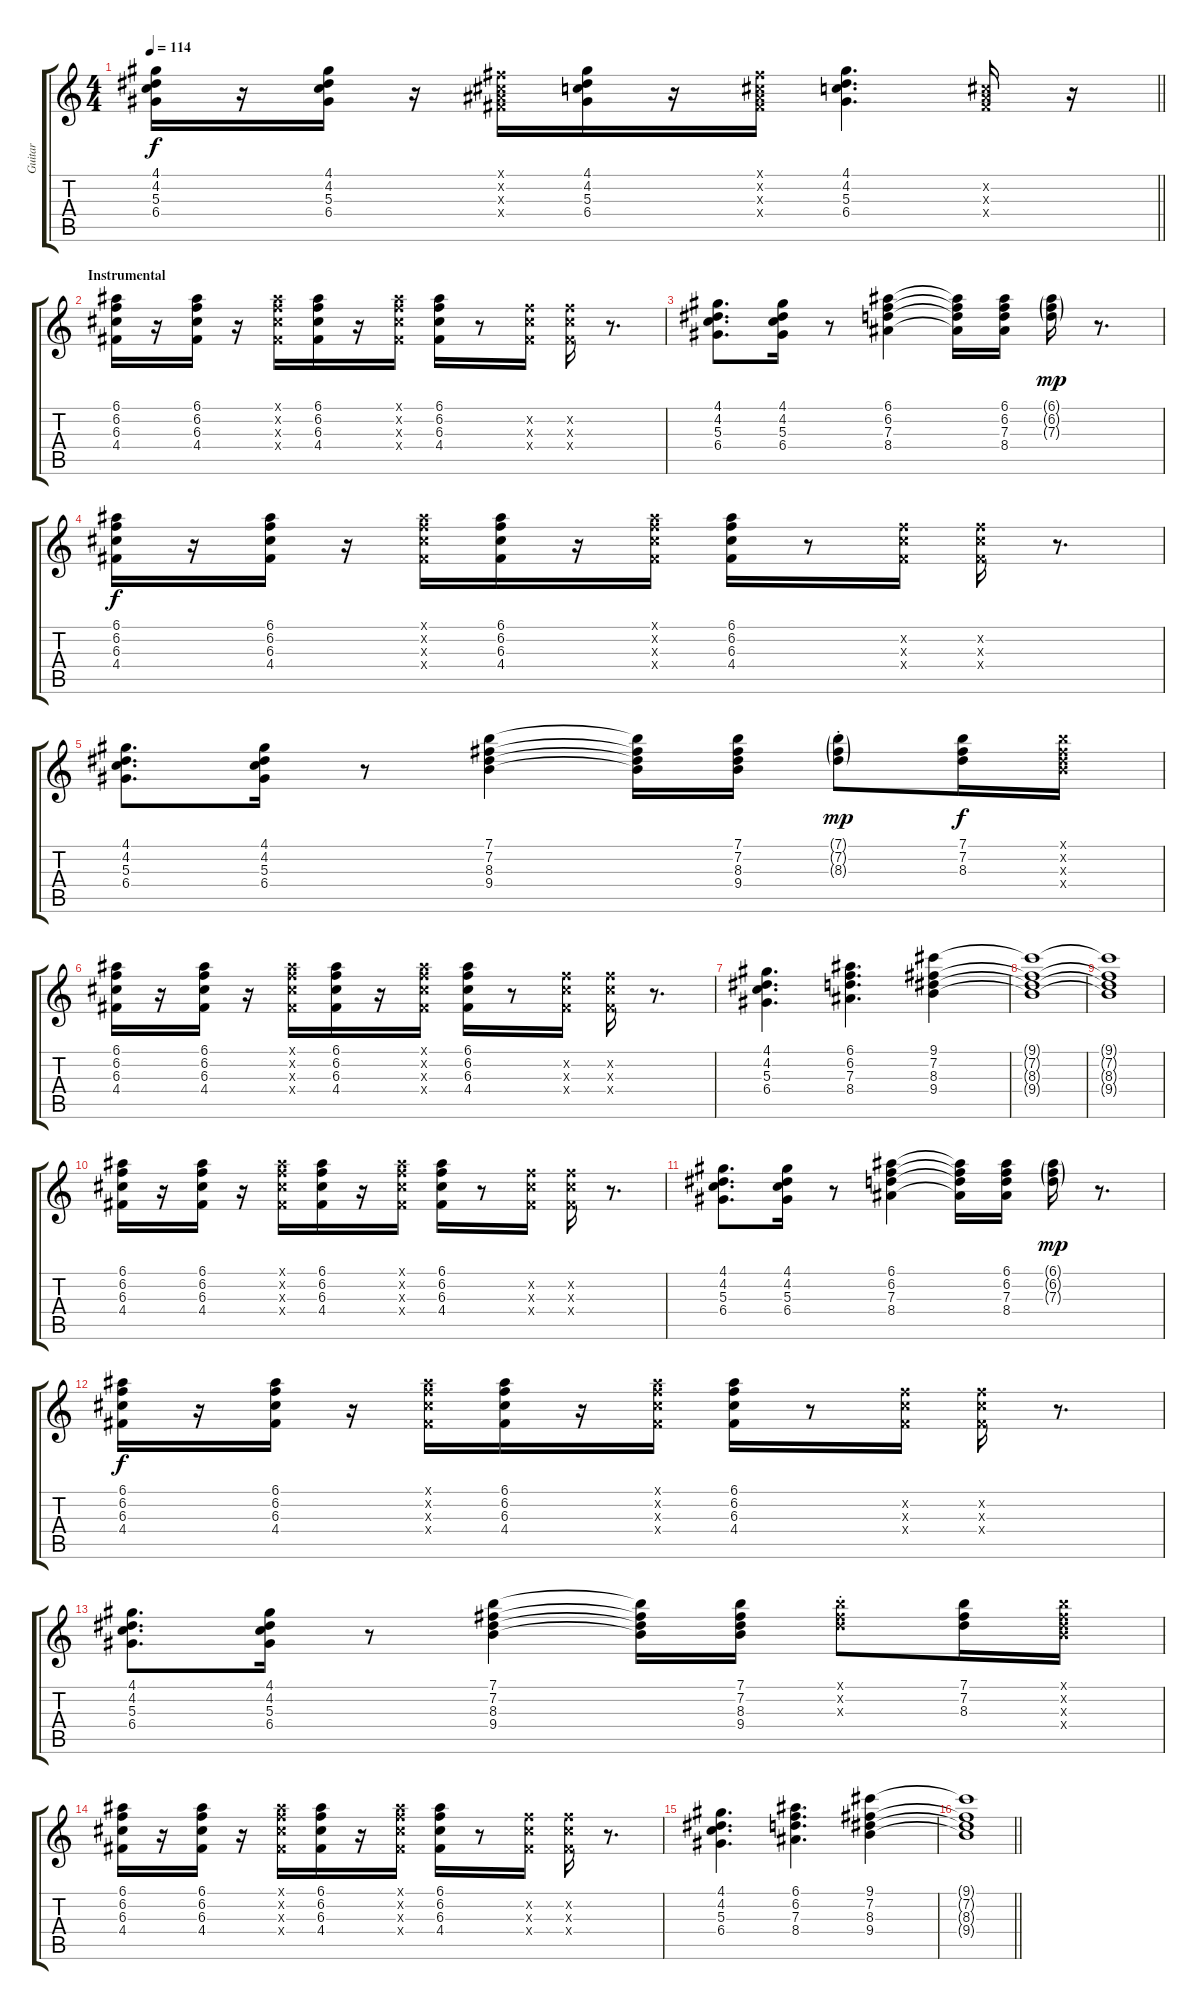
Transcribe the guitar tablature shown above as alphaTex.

\track ("Guitar" "Guitar") {instrument electricguitarclean}
\staff {score tabs}
\tuning (E4 B3 G3 D3 A2 E2) {hide}
\ts (4 4)
\tempo 114
\clef g2
\barLineRight lightlight
\ks c
(4.1 4.2 5.3 6.4).16{dy f} r.16 (4.1 4.2 5.3 6.4).16 r.16 (2.1{x} 2.2{x} 3.3{x} 4.4{x}).16 (4.1 4.2 5.3 6.4).16 r.16 (2.1{x} 2.2{x} 3.3{x} 4.4{x}).16 (4.1 4.2 5.3 6.4).4{d} (2.2{x} 3.3{x} 4.4{x}).16 r.16 |
\section ("" "Instrumental")
(6.1 6.2 6.3 4.4).16 r.16 (6.1 6.2 6.3 4.4).16 r.16 (6.1{x} 6.2{x} 6.3{x} 4.4{x}).16 (6.1 6.2 6.3 4.4).16 r.16 (6.1{x} 6.2{x} 6.3{x} 4.4{x}).16 (6.1 6.2 6.3 4.4).16 r.8 (6.2{x} 6.3{x} 4.4{x}).16 (6.2{x} 6.3{x} 4.4{x}).16 r.8{d} |
(4.1 4.2 5.3 6.4).8{d} (4.1 4.2 5.3 6.4).16 r.8 (6.1 6.2 7.3 8.4).4 (6.1{t} 6.2{t} 7.3{t} 8.4{t}).16 (6.1 6.2 7.3 8.4).16 (6.1{g} 6.2{g} 7.3{g}).16{dy mp} r.8{d} |
(6.1 6.2 6.3 4.4).16{dy f} r.16 (6.1 6.2 6.3 4.4).16 r.16 (6.1{x} 6.2{x} 6.3{x} 4.4{x}).16 (6.1 6.2 6.3 4.4).16 r.16 (6.1{x} 6.2{x} 6.3{x} 4.4{x}).16 (6.1 6.2 6.3 4.4).16 r.8 (6.2{x} 6.3{x} 4.4{x}).16 (6.2{x} 6.3{x} 4.4{x}).16 r.8{d} |
(4.1 4.2 5.3 6.4).8{d} (4.1 4.2 5.3 6.4).16 r.8 (7.1 7.2 8.3 9.4).4 (7.1{t} 7.2{t} 8.3{t} 9.4{t}).16 (7.1 7.2 8.3 9.4).16 (7.1{g st} 7.2{g st} 8.3{g st}).8{dy mp} (7.1 7.2 8.3).16{dy f} (7.1{x} 7.2{x} 8.3{x} 9.4{x}).16 |
(6.1 6.2 6.3 4.4).16 r.16 (6.1 6.2 6.3 4.4).16 r.16 (6.1{x} 6.2{x} 6.3{x} 4.4{x}).16 (6.1 6.2 6.3 4.4).16 r.16 (6.1{x} 6.2{x} 6.3{x} 4.4{x}).16 (6.1 6.2 6.3 4.4).16 r.8 (6.2{x} 6.3{x} 4.4{x}).16 (6.2{x} 6.3{x} 4.4{x}).16 r.8{d} |
(4.1 4.2 5.3 6.4).4{d} (6.1 6.2 7.3 8.4).4{d} (9.1 7.2 8.3 9.4).4 |
(9.1{t} 7.2{t} 8.3{t} 9.4{t}).1 |
(9.1{t} 7.2{t} 8.3{t} 9.4{t}).1 |
(6.1 6.2 6.3 4.4).16 r.16 (6.1 6.2 6.3 4.4).16 r.16 (6.1{x} 6.2{x} 6.3{x} 4.4{x}).16 (6.1 6.2 6.3 4.4).16 r.16 (6.1{x} 6.2{x} 6.3{x} 4.4{x}).16 (6.1 6.2 6.3 4.4).16 r.8 (6.2{x} 6.3{x} 4.4{x}).16 (6.2{x} 6.3{x} 4.4{x}).16 r.8{d} |
(4.1 4.2 5.3 6.4).8{d} (4.1 4.2 5.3 6.4).16 r.8 (6.1 6.2 7.3 8.4).4 (6.1{t} 6.2{t} 7.3{t} 8.4{t}).16 (6.1 6.2 7.3 8.4).16 (6.1{g} 6.2{g} 7.3{g}).16{dy mp} r.8{d} |
(6.1 6.2 6.3 4.4).16{dy f} r.16 (6.1 6.2 6.3 4.4).16 r.16 (6.1{x} 6.2{x} 6.3{x} 4.4{x}).16 (6.1 6.2 6.3 4.4).16 r.16 (6.1{x} 6.2{x} 6.3{x} 4.4{x}).16 (6.1 6.2 6.3 4.4).16 r.8 (6.2{x} 6.3{x} 4.4{x}).16 (6.2{x} 6.3{x} 4.4{x}).16 r.8{d} |
(4.1 4.2 5.3 6.4).8{d} (4.1 4.2 5.3 6.4).16 r.8 (7.1 7.2 8.3 9.4).4 (7.1{t} 7.2{t} 8.3{t} 9.4{t}).16 (7.1 7.2 8.3 9.4).16 (7.1{st x} 7.2{st x} 8.3{st x}).8 (7.1 7.2 8.3).16 (7.1{x} 7.2{x} 8.3{x} 9.4{x}).16 |
(6.1 6.2 6.3 4.4).16 r.16 (6.1 6.2 6.3 4.4).16 r.16 (6.1{x} 6.2{x} 6.3{x} 4.4{x}).16 (6.1 6.2 6.3 4.4).16 r.16 (6.1{x} 6.2{x} 6.3{x} 4.4{x}).16 (6.1 6.2 6.3 4.4).16 r.8 (6.2{x} 6.3{x} 4.4{x}).16 (6.2{x} 6.3{x} 4.4{x}).16 r.8{d} |
(4.1 4.2 5.3 6.4).4{d} (6.1 6.2 7.3 8.4).4{d} (9.1 7.2 8.3 9.4).4 |
\barLineRight lightlight
(9.1{t} 7.2{t} 8.3{t} 9.4{t}).1
